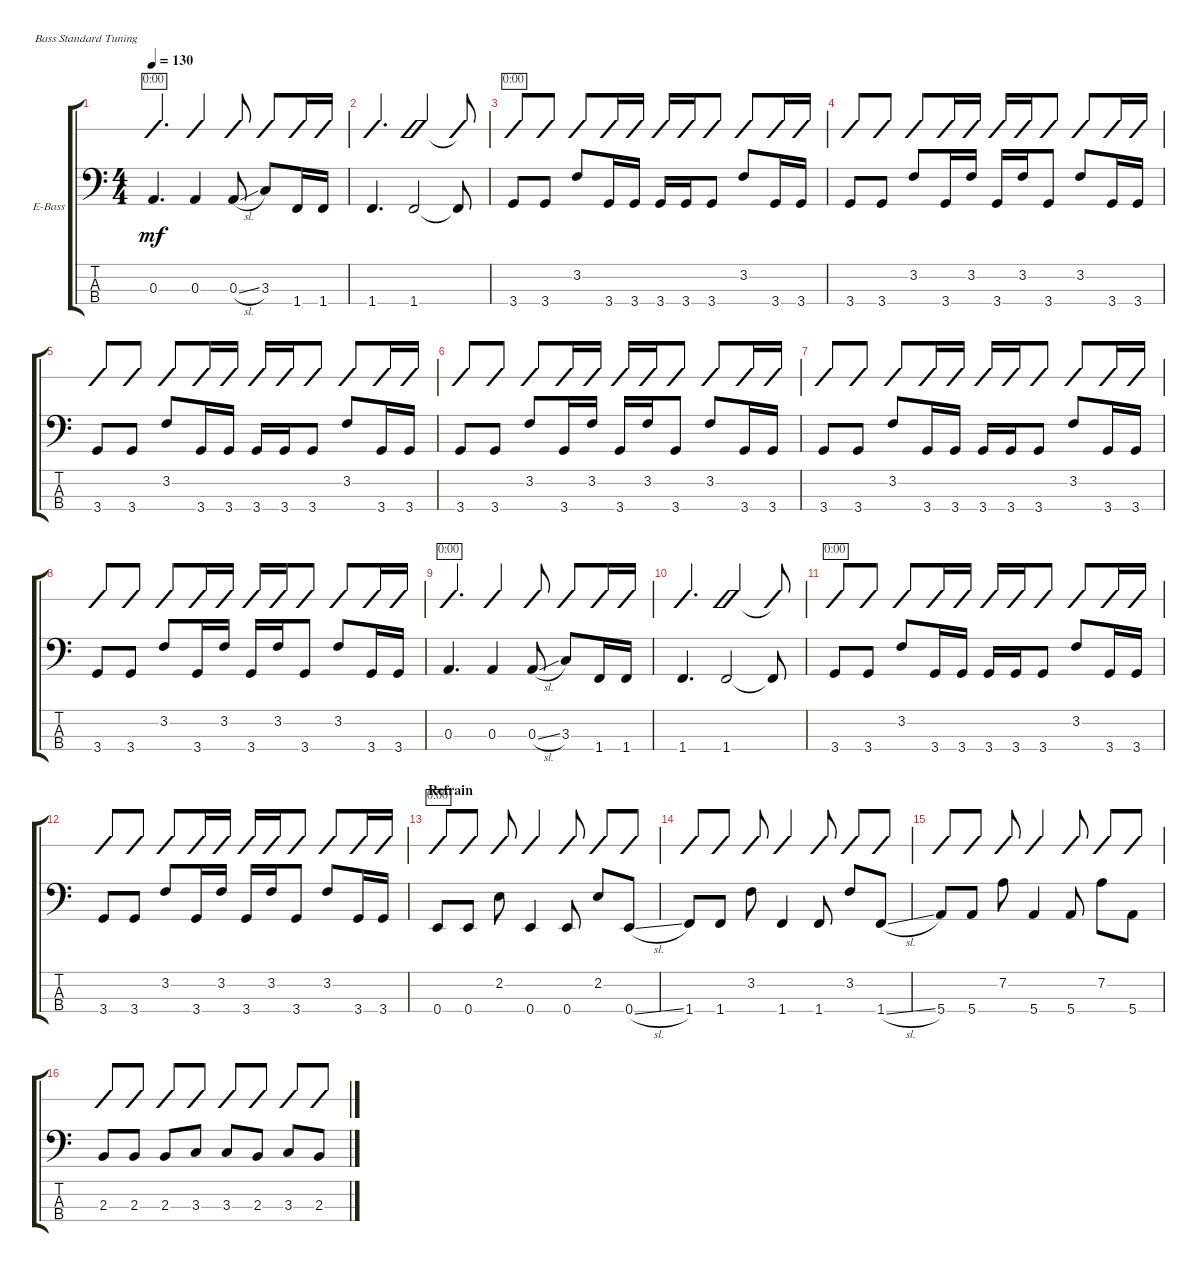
\defaultSystemsLayout 4
\bracketExtendMode groupsimilarinstruments
\firstSystemTrackNameOrientation horizontal
\otherSystemsTrackNameOrientation horizontal
\track ("Electric Bass" "E-Bass") {instrument electricbassfinger}
\staff {score tabs slash}
\tuning (G2 D2 A1 E1)
\ts (4 4)
\tempo 130
\clef f4
\ks c
0.3.4{d dy mf timer} 0.3.4 0.3{sl}.8 3.3.8 1.4.16 1.4.16 |
1.4.4{d} 1.4.2 1.4{t}.8 |
3.4.8{timer} 3.4.8 3.2.8 3.4.16 3.4.16 3.4.16 3.4.16 3.4.8 3.2.8 3.4.16 3.4.16 |
3.4.8 3.4.8 3.2.8 3.4.16 3.2.16 3.4.16 3.2.16 3.4.8 3.2.8 3.4.16 3.4.16 |
3.4.8 3.4.8 3.2.8 3.4.16 3.4.16 3.4.16 3.4.16 3.4.8 3.2.8 3.4.16 3.4.16 |
3.4.8 3.4.8 3.2.8 3.4.16 3.2.16 3.4.16 3.2.16 3.4.8 3.2.8 3.4.16 3.4.16 |
3.4.8 3.4.8 3.2.8 3.4.16 3.4.16 3.4.16 3.4.16 3.4.8 3.2.8 3.4.16 3.4.16 |
3.4.8 3.4.8 3.2.8 3.4.16 3.2.16 3.4.16 3.2.16 3.4.8 3.2.8 3.4.16 3.4.16 |
0.3.4{d timer} 0.3.4 0.3{sl}.8 3.3.8 1.4.16 1.4.16 |
1.4.4{d} 1.4.2 1.4{t}.8 |
3.4.8{timer} 3.4.8 3.2.8 3.4.16 3.4.16 3.4.16 3.4.16 3.4.8 3.2.8 3.4.16 3.4.16 |
3.4.8 3.4.8 3.2.8 3.4.16 3.2.16 3.4.16 3.2.16 3.4.8 3.2.8 3.4.16 3.4.16 |
\section ("" "Refrain")
0.4.8{timer} 0.4.8 2.2.8 0.4.4 0.4.8 2.2.8 0.4{sl}.8 |
1.4.8 1.4.8 3.2.8 1.4.4 1.4.8 3.2.8 1.4{sl}.8 |
5.4.8 5.4.8 7.2.8 5.4.4 5.4.8 7.2.8 5.4.8 |
2.3.8 2.3.8 2.3.8 3.3.8 3.3.8 2.3.8 3.3.8 2.3.8
